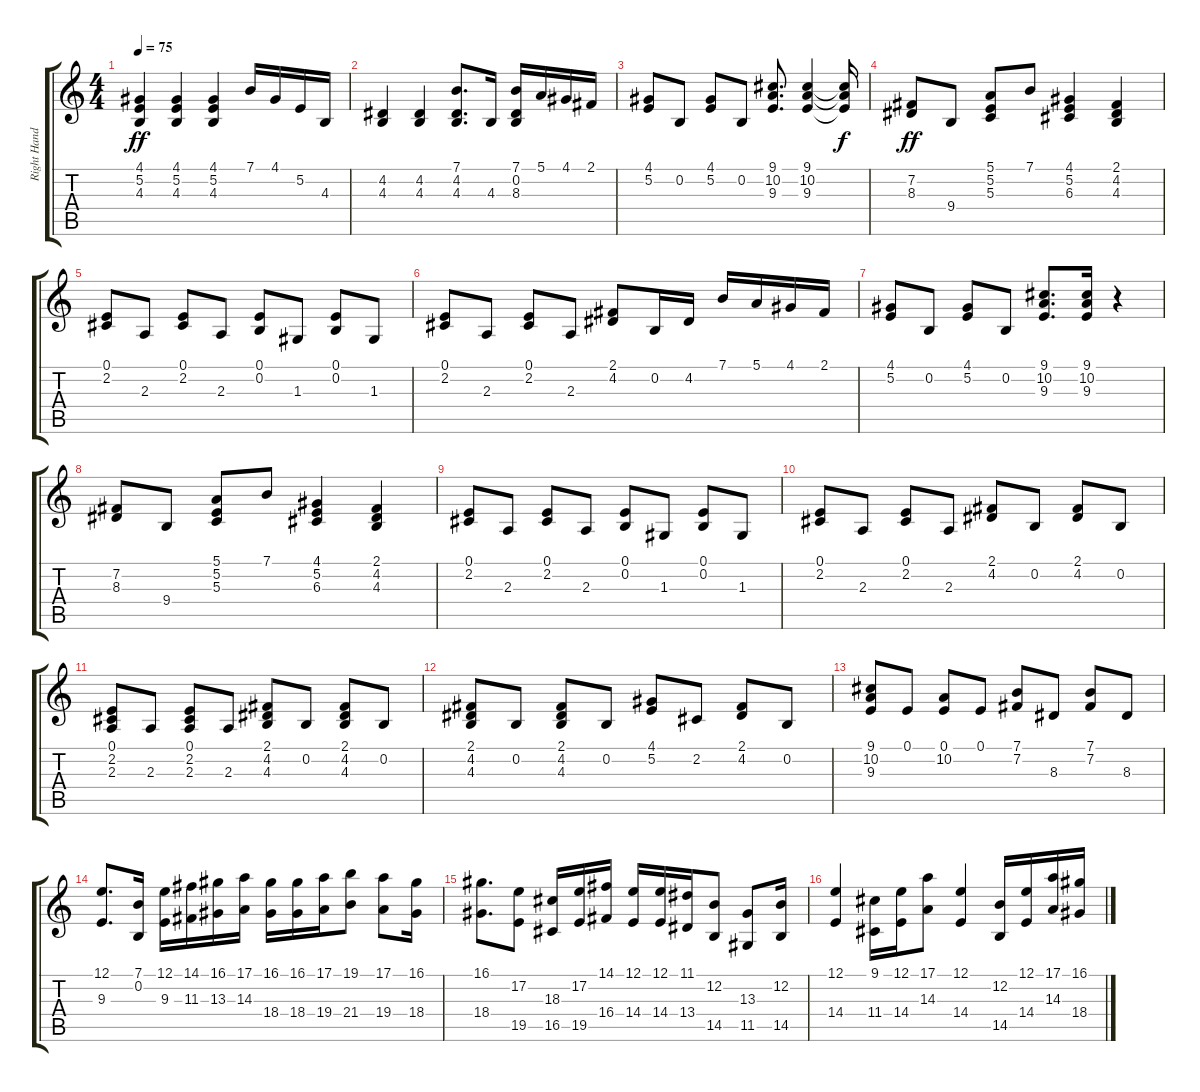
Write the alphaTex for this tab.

\track ("Right Hand" "Right Hand") {instrument acousticgrandpiano}
\staff {score tabs}
\tuning (E4 B3 G3 D3 A2 E2) {hide}
\ts (4 4)
\tempo 75
\clef g2
\ks c
(4.1 5.2 4.3).4{dy ff} (4.1 5.2 4.3).4 (4.1 5.2 4.3).4 7.1.16 4.1.16 5.2.16 4.3.16 |
(4.2 4.3).4 (4.2 4.3).4 (7.1 4.2 4.3).8{d} 4.3.16 (7.1 0.2 8.3).16 5.1.16 4.1.16 2.1.16 |
(4.1 5.2).8 0.2.8 (4.1 5.2).8 0.2.8 (9.1 10.2 9.3).8{d} (9.1 10.2 9.3).4 (9.1{t} 10.2{t} 9.3{t}).16{dy f} |
(7.2 8.3).8{dy ff} 9.4.8 (5.1 5.2 5.3).8 7.1.8 (4.1 5.2 6.3).4 (2.1 4.2 4.3).4 |
(0.1 2.2).8 2.3.8 (0.1 2.2).8 2.3.8 (0.1 0.2).8 1.3.8 (0.1 0.2).8 1.3.8 |
(0.1 2.2).8 2.3.8 (0.1 2.2).8 2.3.8 (2.1 4.2).8 0.2.16 4.2.16 7.1.16 5.1.16 4.1.16 2.1.16 |
(4.1 5.2).8 0.2.8 (4.1 5.2).8 0.2.8 (9.1 10.2 9.3).8{d} (9.1 10.2 9.3).16 r.4 |
(7.2 8.3).8 9.4.8 (5.1 5.2 5.3).8 7.1.8 (4.1 5.2 6.3).4 (2.1 4.2 4.3).4 |
(0.1 2.2).8 2.3.8 (0.1 2.2).8 2.3.8 (0.1 0.2).8 1.3.8 (0.1 0.2).8 1.3.8 |
(0.1 2.2).8 2.3.8 (0.1 2.2).8 2.3.8 (2.1 4.2).8 0.2.8 (2.1 4.2).8 0.2.8 |
(0.1 2.2 2.3).8 2.3.8 (0.1 2.2 2.3).8 2.3.8 (2.1 4.2 4.3).8 0.2.8 (2.1 4.2 4.3).8 0.2.8 |
(2.1 4.2 4.3).8 0.2.8 (2.1 4.2 4.3).8 0.2.8 (4.1 5.2).8 2.2.8 (2.1 4.2).8 0.2.8 |
(9.1 10.2 9.3).8 0.1.8 (0.1 10.2).8 0.1.8 (7.1 7.2).8 8.3.8 (7.1 7.2).8 8.3.8 |
(12.1 9.3).8{d} (7.1 0.2).16 (12.1 9.3).16 (14.1 11.3).16 (16.1 13.3).16 (17.1 14.3).16 (16.1 18.4).16 (16.1 18.4).16 (17.1 19.4).16 (19.1 21.4).8 (17.1 19.4).8 (16.1 18.4).16 |
(16.1 18.4).8{d} (17.2 19.5).8 (18.3 16.5).16 (17.2 19.5).16 (14.1 16.4).16 (12.1 14.4).16 (12.1 14.4).16 (11.1 13.4).16 (12.2 14.5).8 (13.3 11.5).8 (12.2 14.5).16 |
(12.1 14.4).4 (9.1 11.4).16 (12.1 14.4).16 (17.1 14.3).8 (12.1 14.4).4 (12.2 14.5).16 (12.1 14.4).16 (17.1 14.3).16 (16.1 18.4).16
